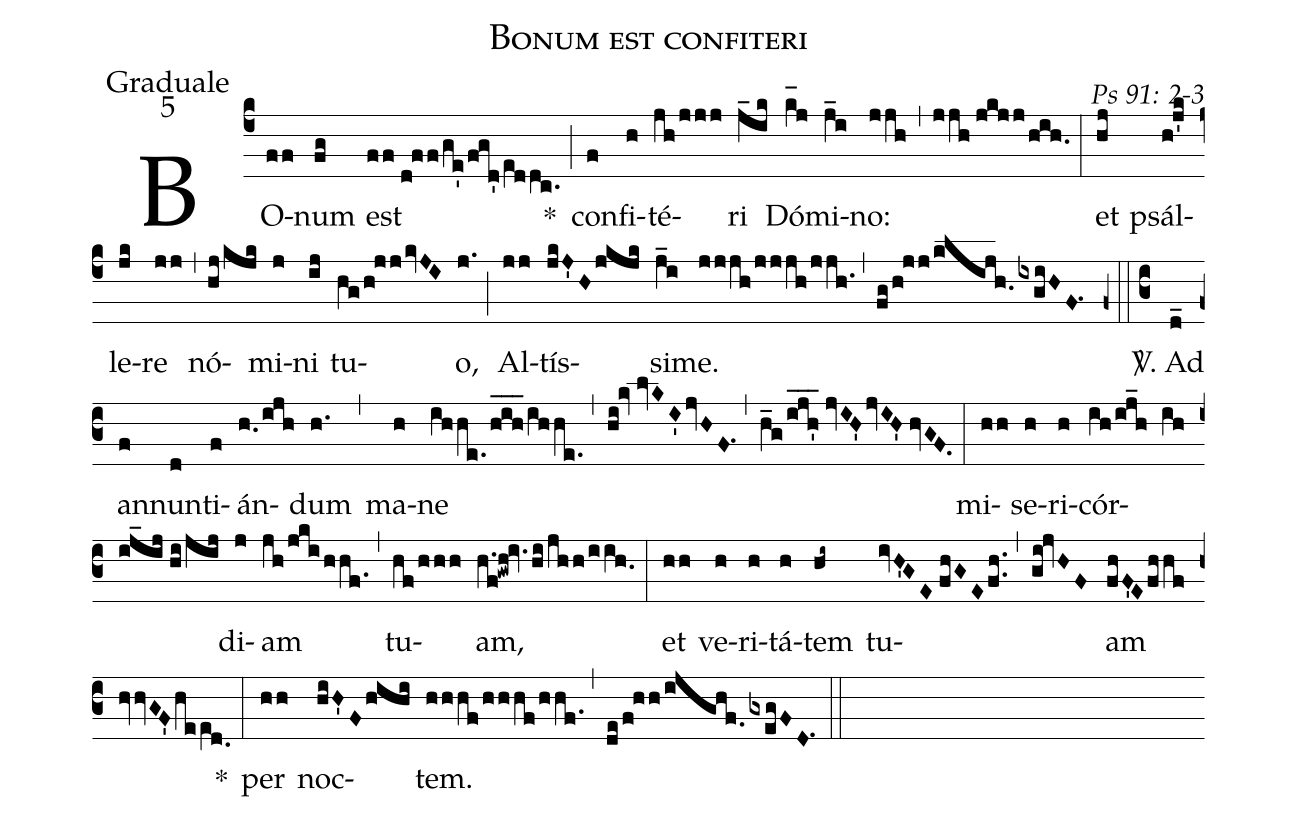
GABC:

name: Bonum est confiteri;
office-part: Graduale;
mode: 5;
commentary: Ps 91: 2-3;
%%
(c4) BO(ff)num(fg) est(ff//d!ff/ge'/fgd'/e[ll:1]ddc.) *(;)
con(f)fi(h)té(jh/jjj)ri(j_ik) Dó(k_[hl:1]j)mi(j_i)no:(jjh) (,) (jjh//jkjj/hih.) (:)
et(hj) psál(h!j'k)le(jk)re(jj) (,) nó(hj/kjk)mi(j)ni(ij) tu(hg/h!jjkvJI)o,(j.) (;) Al(jj)tís(jkJ'Hjkjk)si(j_i)me.(jjjh/jjjh/jjh.) (,) (fg/h!jj/klijh.0ixgiHF.1) (z0::c3)
<sp>V/</sp>. Ad(d_) an(f)nun(d)ti(f)án(h.0/ijh)dum(h.) (,) ma(h)ne(ihhe./h_i_h_/ihhe.) (,) (hi!kv//lvKI'jvHF.1) (,) (h_g/ijh'___//jvIH'jvIH'//hvGF.) (:)
mi(hh)se(h)ri(h)cór(ih/ij_h ih/ij_ij//hi/jij)di(j)am(jh/jkihhf.) (,) tu(hf/hhh)am,(h.f!gwh!iv.hi/jhh/iih.0) (:)
et(hh) ve(h)ri(h)tá(h)tem(hi~) tu(ivH'GE//fhGEfh..)(,)(gi!jvHF)am(fhF'Efhhf//hvvGF'hee[ll:1]d.0) *(:)
per(hh) noc(hiH'Fhihi)tem.(hhhf/hhhf/hhf.) (,) (de/f!hh/ijghf.0gxegFD.1) (::)
